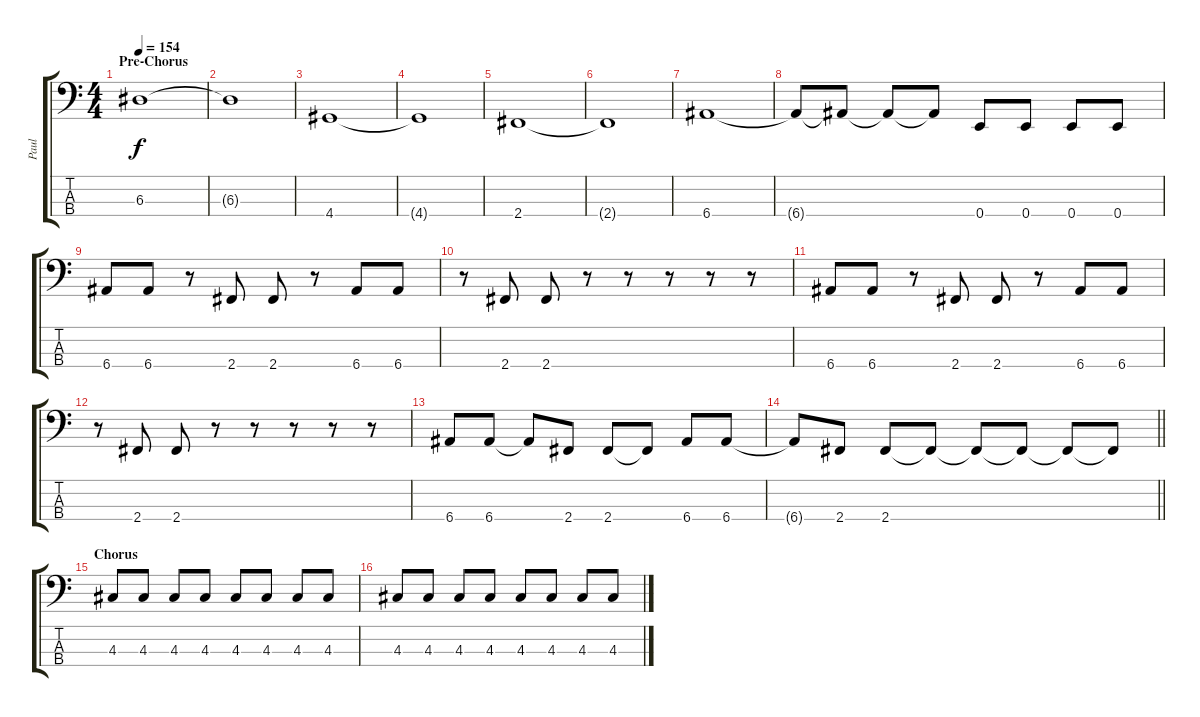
\track ("Paul" "Paul") {instrument electricbassfinger}
\staff {score tabs}
\tuning (G2 D2 A1 E1) {hide}
\ts (4 4)
\section ("" "Pre-Chorus")
\tempo 154
\clef f4
\ks c
6.3.1{dy f} |
6.3{t}.1 |
4.4.1 |
4.4{t}.1 |
2.4.1 |
2.4{t}.1 |
6.4.1 |
6.4{t}.8 6.4{t}.8 6.4{t}.8 6.4{t}.8 0.4.8 0.4.8 0.4.8 0.4.8 |
6.4.8 6.4.8 r.8 2.4.8 2.4.8 r.8 6.4.8 6.4.8 |
r.8 2.4.8 2.4.8 r.8 r.8 r.8 r.8 r.8 |
6.4.8 6.4.8 r.8 2.4.8 2.4.8 r.8 6.4.8 6.4.8 |
r.8 2.4.8 2.4.8 r.8 r.8 r.8 r.8 r.8 |
6.4.8 6.4.8 6.4{t}.8 2.4.8 2.4.8 2.4{t}.8 6.4.8 6.4.8 |
\barLineRight lightlight
6.4{t}.8 2.4.8 2.4.8 2.4{t}.8 2.4{t}.8 2.4{t}.8 2.4{t}.8 2.4{t}.8 |
\section ("" "Chorus")
4.3.8 4.3.8 4.3.8 4.3.8 4.3.8 4.3.8 4.3.8 4.3.8 |
4.3.8 4.3.8 4.3.8 4.3.8 4.3.8 4.3.8 4.3.8 4.3.8
